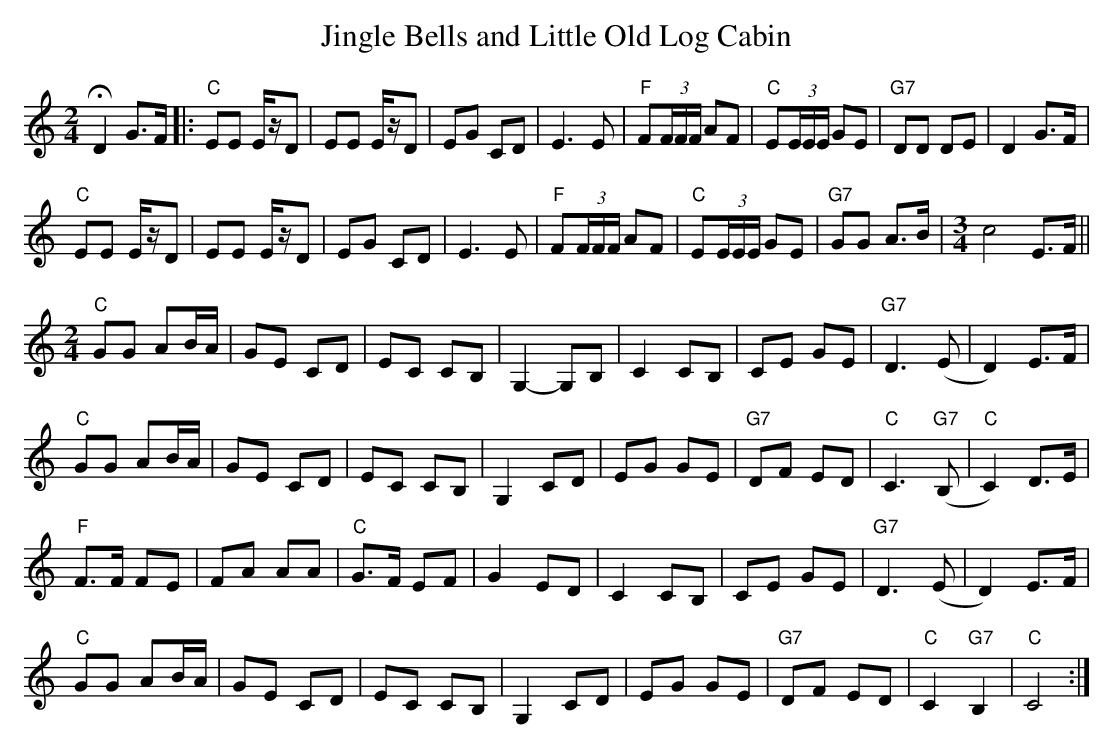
X:1
T:Jingle Bells and Little Old Log Cabin
L:1/8
M:2/4
K:C
HD2G>F|:"C"EE E/z/D | EE E/z/D | EG CD |E3E |"F"F(3F/F/F/ AF | "C"E(3E/E/E/ GE | "G7"DD DE |D2G>F |
"C"EE E/z/D | EE E/z/D | EG CD |E3E |"F"F(3F/F/F/ AF | "C"E(3E/E/E/ GE | "G7"GG A>B |[M:3/4]c4E>F||
M:2/4
"C"GG AB/A/ | GE CD | EC CB, |G,2-G,B, | C2CB, | CE GE | "G7" D3(E | D2)E>F |
"C"GG AB/A/ | GE CD | EC CB, | G,2CD | EG GE | "G7"DF ED | "C"C3 "G7"(B, | "C"C2) D>E|
"F"F>F FE | FA AA | "C"G>F EF | G2ED | C2CB, | CE GE | "G7" D3(E | D2) E>F|
"C"GG AB/A/ | GE CD | EC CB,| G,2CD | EG GE | "G7"DF ED | "C"C2 "G7"B,2 | "C"C4:|
